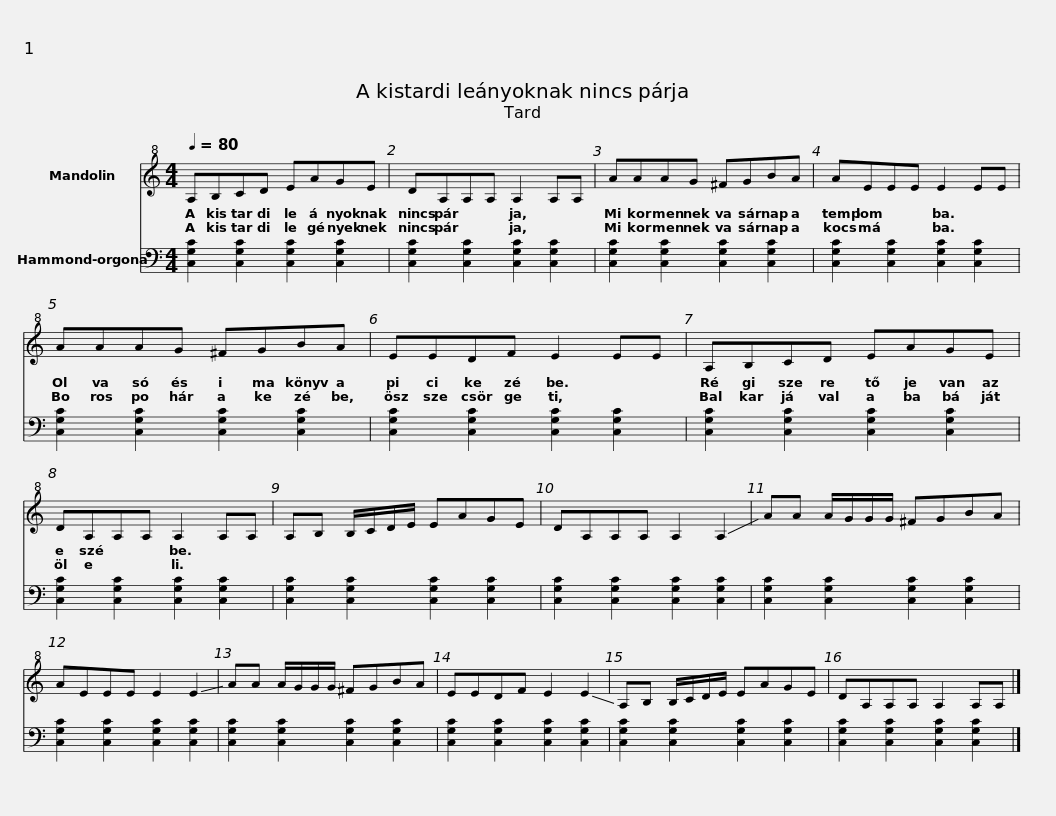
X:1
%%score 1 2
L:1/8
Q:1/4=80
M:4/4
I:linebreak $
K:C
V:1 treble+8
V:2 bass
V:1
 A,B,CD EAGE | DA,A,A, A,2 A,A, | AAAG ^FGBA |$ AEEE E2 EE | AAAG ^FGBA | %5
 EEDF E2 EE | A,B,CD EAGE |$ DA,A,A, A,2 A,A, | A,B, B,/C/D/E/ EAGE | DA,A,A, A,2 !-(!A,2 | %10
 !-)!AA A/G/G/G/ ^FGBA | AEEE E2 !-(!E2 |$ !-)!AA A/G/G/G/ ^FGBA | EEDF E2 !-(!E2 | !-)!A,B, B,/C/D/E/ EAGE | %15
 DA,A,A, A,2 A,A, |] %16
V:2
 [C,G,C]2 [C,G,C]2 [C,G,C]2 [C,G,C]2 | [C,G,C]2 [C,G,C]2 [C,G,C]2 [C,G,C]2 | [C,G,C]2 [C,G,C]2 [C,G,C]2 [C,G,C]2 |$ [C,G,C]2 [C,G,C]2 [C,G,C]2 [C,G,C]2 | [C,G,C]2 [C,G,C]2 [C,G,C]2 [C,G,C]2 | %5
 [C,G,C]2 [C,G,C]2 [C,G,C]2 [C,G,C]2 | [C,G,C]2 [C,G,C]2 [C,G,C]2 [C,G,C]2 |$ [C,G,C]2 [C,G,C]2 [C,G,C]2 [C,G,C]2 | [C,G,C]2 [C,G,C]2 [C,G,C]2 [C,G,C]2 | [C,G,C]2 [C,G,C]2 [C,G,C]2 [C,G,C]2 | %10
 [C,G,C]2 [C,G,C]2 [C,G,C]2 [C,G,C]2 | [C,G,C]2 [C,G,C]2 [C,G,C]2 [C,G,C]2 |$ [C,G,C]2 [C,G,C]2 [C,G,C]2 [C,G,C]2 | [C,G,C]2 [C,G,C]2 [C,G,C]2 [C,G,C]2 | [C,G,C]2 [C,G,C]2 [C,G,C]2 [C,G,C]2 | %15
 [C,G,C]2 [C,G,C]2 [C,G,C]2 [C,G,C]2 |] %16
